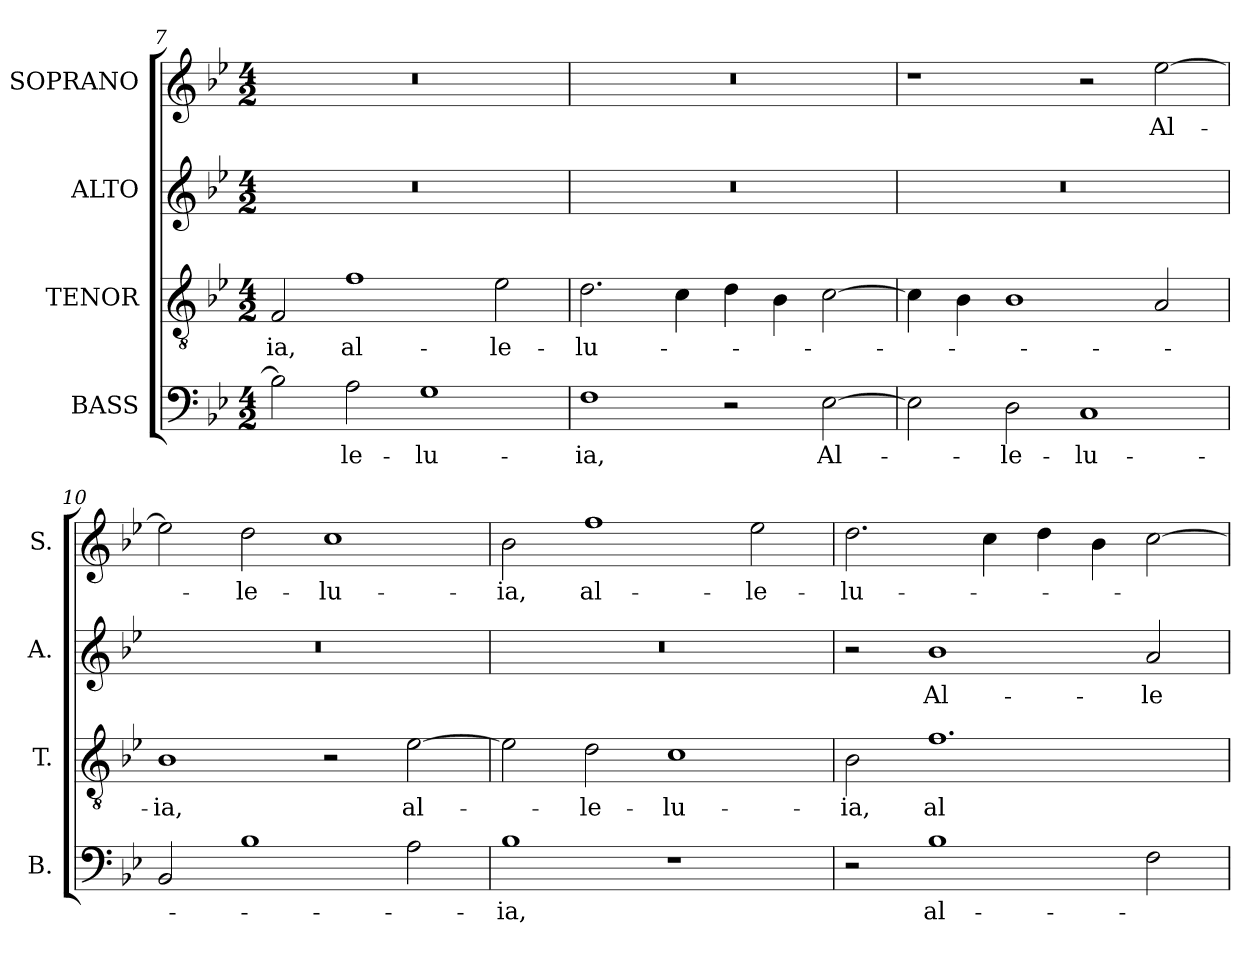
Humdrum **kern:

**kern	**text	**kern	**text	**kern	**text	**kern	**text
*part4	*part4	*part3	*part3	*part2	*part2	*part1	*part1
*staff4	*staff4	*staff3	*staff3	*staff2	*staff2	*staff1	*staff1
*I"BASS	*	*I"TENOR	*	*I"ALTO	*	*I"SOPRANO	*
*I'B.	*	*I'T.	*	*I'A.	*	*I'S.	*
*clefF4	*	*clefGv2	*	*clefG2	*	*clefG2	*
*	*	*ITrd7c12	*	*	*	*	*
*k[b-e-]	*	*k[b-e-]	*	*k[b-e-]	*	*k[b-e-]	*
*B-:	*	*B-:	*	*B-:	*	*B-:	*
*M4/2	*	*M4/2	*	*M4/2	*	*M4/2	*
=7	=7	=7	=7	=7	=7	=7	=7
!	!	!	!LO:LY:b:color=#000000	!LO:N:vis=1	!	!LO:N:vis=1	!
2B-i\]	.	2FFi/	-ia,	0r	.	0r	.
!	!LO:LY:b:color=#000000	!	!	!	!	!	!
!	!	!	!LO:LY:b:color=#000000	!	!	!	!
2Ai\	-le-	1Fi	al-	.	.	.	.
!	!LO:LY:b:color=#000000	!	!	!	!	!	!
1Gi	-lu-	.	.	.	.	.	.
!	!	!	!LO:LY:b:color=#000000	!	!	!	!
.	.	2E-i\	-le-	.	.	.	.
=8	=8	=8	=8	=8	=8	=8	=8
!	!LO:LY:b:color=#000000	!	!	!	!	!	!
!	!	!	!LO:LY:b:color=#000000	!LO:N:vis=1	!	!LO:N:vis=1	!
1Fi	-ia,	2.Di\	-lu-	0r	.	0r	.
.	.	4Ci\	.	.	.	.	.
2r	.	4Di\	.	.	.	.	.
.	.	4BB-i\	.	.	.	.	.
!	!LO:LY:b:color=#000000	!	!	!	!	!	!
[2E-i\	Al-	[2Ci\	.	.	.	.	.
!!LO:LB:g=z
=9	=9	=9	=9	=9	=9	=9	=9
!	!	!	!	!LO:N:vis=1	!	!	!
2E-i\]	.	4Ci\]	.	0r	.	1r	.
.	.	4BB-i\	.	.	.	.	.
!	!LO:LY:b:color=#000000	!	!	!	!	!	!
2Di\	-le-	1BB-i	.	.	.	.	.
!	!LO:LY:b:color=#000000	!	!	!	!	!	!
1Ci	-lu-	.	.	.	.	2r	.
!	!	!	!	!	!	!	!LO:LY:b:color=#000000
.	.	2AAi/	.	.	.	[2ee-i\	Al-
=10	=10	=10	=10	=10	=10	=10	=10
!	!	!	!LO:LY:b:color=#000000	!LO:N:vis=1	!	!	!
2BB-i/	.	1BB-i	-ia,	0r	.	2ee-i\]	.
!	!	!	!	!	!	!	!LO:LY:b:color=#000000
1B-i	.	.	.	.	.	2ddi\	-le-
!	!	!	!	!	!	!	!LO:LY:b:color=#000000
.	.	2r	.	.	.	1cci	-lu-
!	!	!	!LO:LY:b:color=#000000	!	!	!	!
2Ai\	.	[2E-i\	al-	.	.	.	.
=11	=11	=11	=11	=11	=11	=11	=11
!	!LO:LY:b:color=#000000	!	!	!LO:N:vis=1	!	!	!
!	!	!	!	!	!	!	!LO:LY:b:color=#000000
1B-i	-ia,	2E-i\]	.	0r	.	2b-i\	-ia,
!	!	!	!LO:LY:b:color=#000000	!	!	!	!
!	!	!	!	!	!	!	!LO:LY:b:color=#000000
.	.	2Di\	-le-	.	.	1ffi	al-
!	!	!	!LO:LY:b:color=#000000	!	!	!	!
1r	.	1Ci	-lu-	.	.	.	.
!	!	!	!	!	!	!	!LO:LY:b:color=#000000
.	.	.	.	.	.	2ee-i\	-le-
=12	=12	=12	=12	=12	=12	=12	=12
!	!	!	!LO:LY:b:color=#000000	!	!	!	!
!	!	!	!	!	!	!	!LO:LY:b:color=#000000
2r	.	2BB-i\	-ia,	2r	.	2.ddi\	-lu-
!	!LO:LY:b:color=#000000	!	!	!	!	!	!
!	!	!	!LO:LY:b:color=#000000	!	!	!	!
!	!	!	!	!	!LO:LY:b:color=#000000	!	!
1B-i	al-	1.Fi	al-	1b-i	Al-	.	.
.	.	.	.	.	.	4cci\	.
.	.	.	.	.	.	4ddi\	.
.	.	.	.	.	.	4b-i\	.
!	!	!	!	!	!LO:LY:b:color=#000000	!	!
2Fi\	.	.	.	2ai/	-le-	[2cci\	.
=	=	=	=	=	=	=	=
*-	*-	*-	*-	*-	*-	*-	*-
